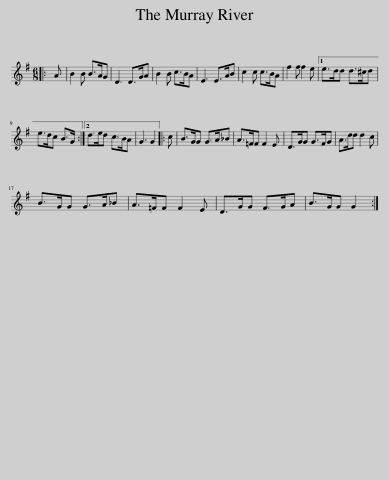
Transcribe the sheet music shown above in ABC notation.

X:1
L:1/8
M:6/8
I:linebreak $
K:G
V:1 treble
V:1
|: A | B2 B B>AG | D3 D>GA | B2 B c>BA | E3 E>AB | %5
 c2 c c>BA | f2 f f2 e |1 e>dd d>^cd |$ e>dc B>G :|2 d>ed c>BA | %10
 G3 G2 |: c | B>GG G>A_B | A>=FF F2 E | D>GG G>FG | %15
 A>dd d2 c |$ B>GG G>A_B | A>=FF F2 E | D>GG F>GA | B>GG G2 :| %20
